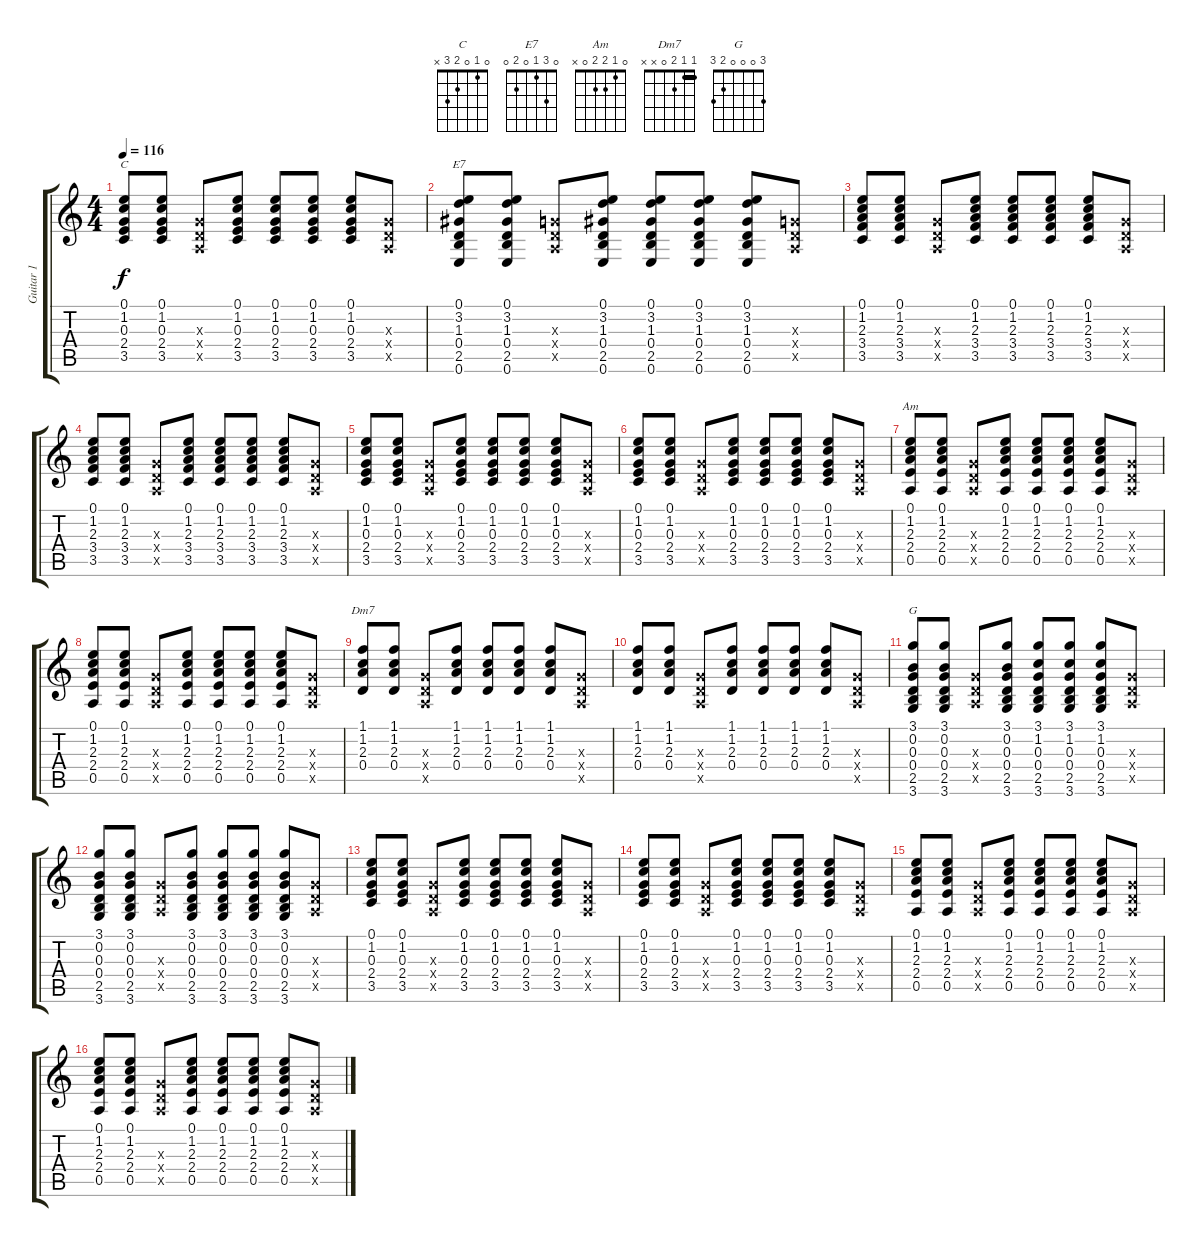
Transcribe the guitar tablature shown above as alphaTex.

\track ("Guitar 1" "Guitar 1") {instrument acousticguitarsteel}
\staff {score tabs}
\tuning (E4 B3 G3 D3 A2 E2) {hide}
\chord ("C" 0 1 0 2 3 x)
\chord ("E7" 0 3 1 0 2 0)
\chord ("Am" 0 1 2 2 0 x)
\chord ("Dm7" 1 1 2 0 x x) {barre 1}
\chord ("G" 3 0 0 0 2 3)
\ts (4 4)
\tempo 116
\clef g2
\ks c
(0.1 1.2 0.3 2.4 3.5).8{ch "C" dy f} (0.1 1.2 0.3 2.4 3.5).8 (0.3{x} 0.4{x} 0.5{x}).8 (0.1 1.2 0.3 2.4 3.5).8 (0.1 1.2 0.3 2.4 3.5).8 (0.1 1.2 0.3 2.4 3.5).8 (0.1 1.2 0.3 2.4 3.5).8 (0.3{x} 0.4{x} 0.5{x}).8 |
(0.1 3.2 1.3 0.4 2.5 0.6).8{ch "E7"} (0.1 3.2 1.3 0.4 2.5 0.6).8 (0.3{x} 0.4{x} 0.5{x}).8 (0.1 3.2 1.3 0.4 2.5 0.6).8 (0.1 3.2 1.3 0.4 2.5 0.6).8 (0.1 3.2 1.3 0.4 2.5 0.6).8 (0.1 3.2 1.3 0.4 2.5 0.6).8 (0.3{x} 0.4{x} 0.5{x}).8 |
(0.1 1.2 2.3 3.4 3.5).8 (0.1 1.2 2.3 3.4 3.5).8 (0.3{x} 0.4{x} 0.5{x}).8 (0.1 1.2 2.3 3.4 3.5).8 (0.1 1.2 2.3 3.4 3.5).8 (0.1 1.2 2.3 3.4 3.5).8 (0.1 1.2 2.3 3.4 3.5).8 (0.3{x} 0.4{x} 0.5{x}).8 |
(0.1 1.2 2.3 3.4 3.5).8 (0.1 1.2 2.3 3.4 3.5).8 (0.3{x} 0.4{x} 0.5{x}).8 (0.1 1.2 2.3 3.4 3.5).8 (0.1 1.2 2.3 3.4 3.5).8 (0.1 1.2 2.3 3.4 3.5).8 (0.1 1.2 2.3 3.4 3.5).8 (0.3{x} 0.4{x} 0.5{x}).8 |
(0.1 1.2 0.3 2.4 3.5).8 (0.1 1.2 0.3 2.4 3.5).8 (0.3{x} 0.4{x} 0.5{x}).8 (0.1 1.2 0.3 2.4 3.5).8 (0.1 1.2 0.3 2.4 3.5).8 (0.1 1.2 0.3 2.4 3.5).8 (0.1 1.2 0.3 2.4 3.5).8 (0.3{x} 0.4{x} 0.5{x}).8 |
(0.1 1.2 0.3 2.4 3.5).8 (0.1 1.2 0.3 2.4 3.5).8 (0.3{x} 0.4{x} 0.5{x}).8 (0.1 1.2 0.3 2.4 3.5).8 (0.1 1.2 0.3 2.4 3.5).8 (0.1 1.2 0.3 2.4 3.5).8 (0.1 1.2 0.3 2.4 3.5).8 (0.3{x} 0.4{x} 0.5{x}).8 |
(0.1 1.2 2.3 2.4 0.5).8{ch "Am"} (0.1 1.2 2.3 2.4 0.5).8 (0.3{x} 0.4{x} 0.5{x}).8 (0.1 1.2 2.3 2.4 0.5).8 (0.1 1.2 2.3 2.4 0.5).8 (0.1 1.2 2.3 2.4 0.5).8 (0.1 1.2 2.3 2.4 0.5).8 (0.3{x} 0.4{x} 0.5{x}).8 |
(0.1 1.2 2.3 2.4 0.5).8 (0.1 1.2 2.3 2.4 0.5).8 (0.3{x} 0.4{x} 0.5{x}).8 (0.1 1.2 2.3 2.4 0.5).8 (0.1 1.2 2.3 2.4 0.5).8 (0.1 1.2 2.3 2.4 0.5).8 (0.1 1.2 2.3 2.4 0.5).8 (0.3{x} 0.4{x} 0.5{x}).8 |
(1.1 1.2 2.3 0.4).8{ch "Dm7"} (1.1 1.2 2.3 0.4).8 (0.3{x} 0.4{x} 0.5{x}).8 (1.1 1.2 2.3 0.4).8 (1.1 1.2 2.3 0.4).8 (1.1 1.2 2.3 0.4).8 (1.1 1.2 2.3 0.4).8 (0.3{x} 0.4{x} 0.5{x}).8 |
(1.1 1.2 2.3 0.4).8 (1.1 1.2 2.3 0.4).8 (0.3{x} 0.4{x} 0.5{x}).8 (1.1 1.2 2.3 0.4).8 (1.1 1.2 2.3 0.4).8 (1.1 1.2 2.3 0.4).8 (1.1 1.2 2.3 0.4).8 (0.3{x} 0.4{x} 0.5{x}).8 |
(3.1 0.2 0.3 0.4 2.5 3.6).8{ch "G"} (3.1 0.2 0.3 0.4 2.5 3.6).8 (0.3{x} 0.4{x} 0.5{x}).8 (3.1 0.2 0.3 0.4 2.5 3.6).8 (3.1 1.2 0.3 0.4 2.5 3.6).8 (3.1 1.2 0.3 0.4 2.5 3.6).8 (3.1 1.2 0.3 0.4 2.5 3.6).8 (0.3{x} 0.4{x} 0.5{x}).8 |
(3.1 0.2 0.3 0.4 2.5 3.6).8 (3.1 0.2 0.3 0.4 2.5 3.6).8 (0.3{x} 0.4{x} 0.5{x}).8 (3.1 0.2 0.3 0.4 2.5 3.6).8 (3.1 0.2 0.3 0.4 2.5 3.6).8 (3.1 0.2 0.3 0.4 2.5 3.6).8 (3.1 0.2 0.3 0.4 2.5 3.6).8 (0.3{x} 0.4{x} 0.5{x}).8 |
(0.1 1.2 0.3 2.4 3.5).8 (0.1 1.2 0.3 2.4 3.5).8 (0.3{x} 0.4{x} 0.5{x}).8 (0.1 1.2 0.3 2.4 3.5).8 (0.1 1.2 0.3 2.4 3.5).8 (0.1 1.2 0.3 2.4 3.5).8 (0.1 1.2 0.3 2.4 3.5).8 (0.3{x} 0.4{x} 0.5{x}).8 |
(0.1 1.2 0.3 2.4 3.5).8 (0.1 1.2 0.3 2.4 3.5).8 (0.3{x} 0.4{x} 0.5{x}).8 (0.1 1.2 0.3 2.4 3.5).8 (0.1 1.2 0.3 2.4 3.5).8 (0.1 1.2 0.3 2.4 3.5).8 (0.1 1.2 0.3 2.4 3.5).8 (0.3{x} 0.4{x} 0.5{x}).8 |
(0.1 1.2 2.3 2.4 0.5).8 (0.1 1.2 2.3 2.4 0.5).8 (0.3{x} 0.4{x} 0.5{x}).8 (0.1 1.2 2.3 2.4 0.5).8 (0.1 1.2 2.3 2.4 0.5).8 (0.1 1.2 2.3 2.4 0.5).8 (0.1 1.2 2.3 2.4 0.5).8 (0.3{x} 0.4{x} 0.5{x}).8 |
(0.1 1.2 2.3 2.4 0.5).8 (0.1 1.2 2.3 2.4 0.5).8 (0.3{x} 0.4{x} 0.5{x}).8 (0.1 1.2 2.3 2.4 0.5).8 (0.1 1.2 2.3 2.4 0.5).8 (0.1 1.2 2.3 2.4 0.5).8 (0.1 1.2 2.3 2.4 0.5).8 (0.3{x} 0.4{x} 0.5{x}).8
